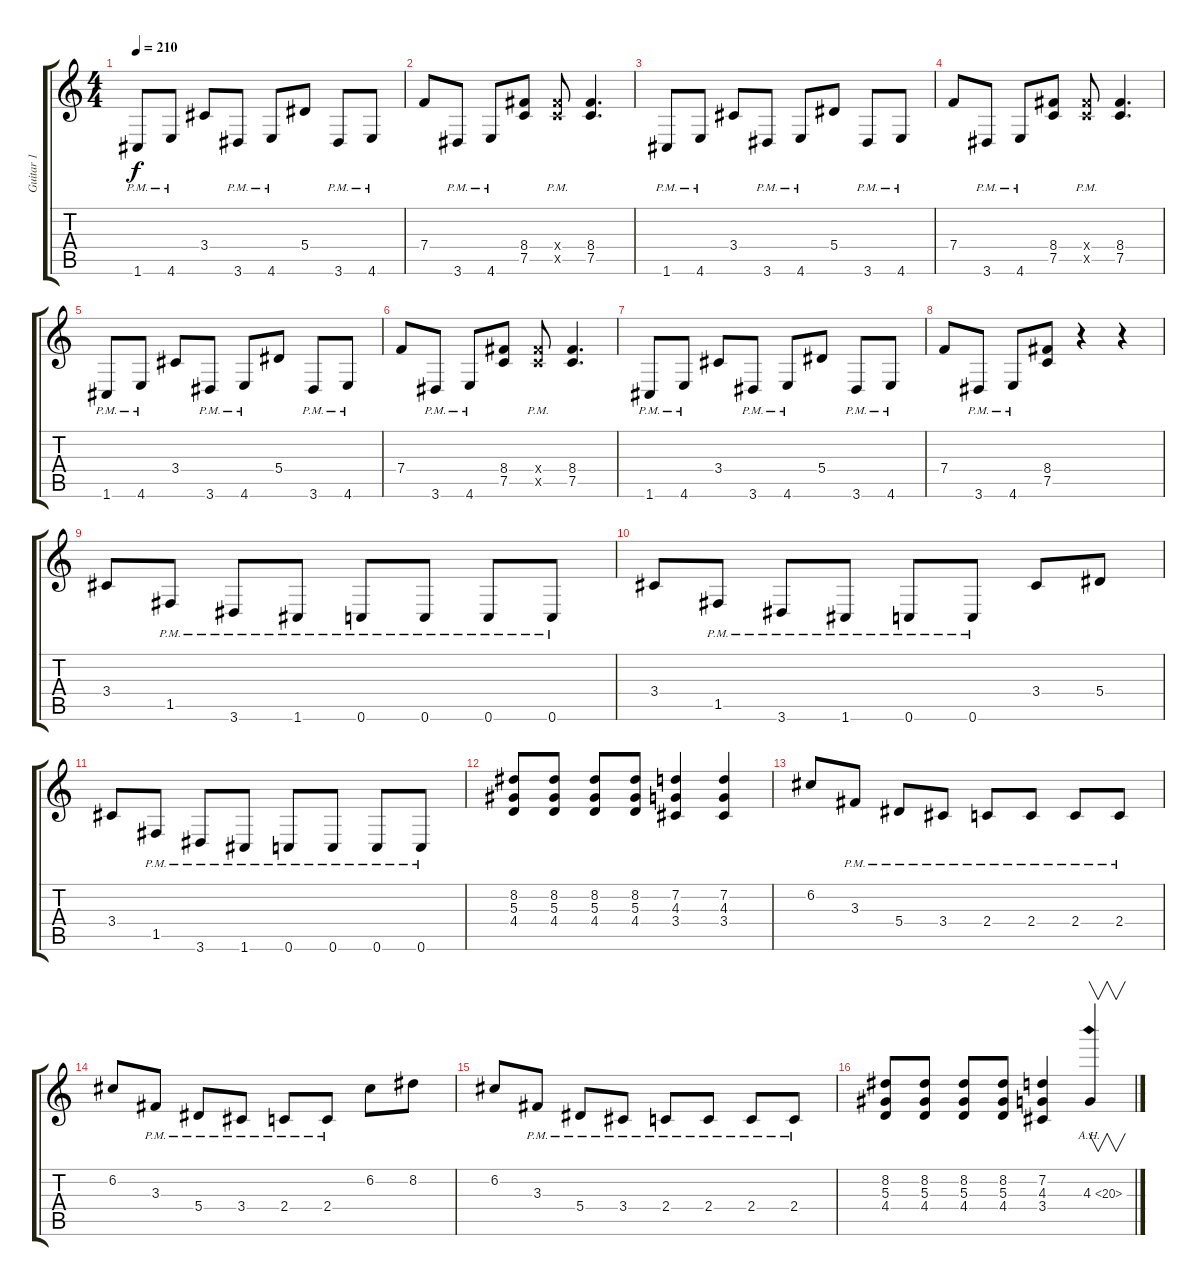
\track ("Guitar 1" "Guitar 1") {instrument distortionguitar}
\staff {score tabs}
\tuning (C4 G3 Eb3 Bb2 F2 C2) {hide}
\ts (4 4)
\tempo 210
\clef g2
\ks c
1.6{pm}.8{dy f} 4.6{pm}.8 3.4.8 3.6{pm}.8 4.6{pm}.8 5.4.8 3.6{pm}.8 4.6{pm}.8 |
7.4.8 3.6{pm}.8 4.6{pm}.8 (8.4 7.5).8 (8.4{x} 7.5{pm x}).8 (8.4 7.5).4{d} |
1.6{pm}.8 4.6{pm}.8 3.4.8 3.6{pm}.8 4.6{pm}.8 5.4.8 3.6{pm}.8 4.6{pm}.8 |
7.4.8 3.6{pm}.8 4.6{pm}.8 (8.4 7.5).8 (8.4{x} 7.5{pm x}).8 (8.4 7.5).4{d} |
1.6{pm}.8 4.6{pm}.8 3.4.8 3.6{pm}.8 4.6{pm}.8 5.4.8 3.6{pm}.8 4.6{pm}.8 |
7.4.8 3.6{pm}.8 4.6{pm}.8 (8.4 7.5).8 (8.4{x} 7.5{pm x}).8 (8.4 7.5).4{d} |
1.6{pm}.8 4.6{pm}.8 3.4.8 3.6{pm}.8 4.6{pm}.8 5.4.8 3.6{pm}.8 4.6{pm}.8 |
7.4.8 3.6{pm}.8 4.6{pm}.8 (8.4 7.5).8 r.4 r.4 |
3.4.8 1.5{pm}.8 3.6{pm}.8 1.6{pm}.8 0.6{pm}.8 0.6{pm}.8 0.6{pm}.8 0.6{pm}.8 |
3.4.8 1.5{pm}.8 3.6{pm}.8 1.6{pm}.8 0.6{pm}.8 0.6{pm}.8 3.4.8 5.4.8 |
3.4.8 1.5{pm}.8 3.6{pm}.8 1.6{pm}.8 0.6{pm}.8 0.6{pm}.8 0.6{pm}.8 0.6{pm}.8 |
(8.2 5.3 4.4).8 (8.2 5.3 4.4).8 (8.2 5.3 4.4).8 (8.2 5.3 4.4).8 (7.2 4.3 3.4).4 (7.2 4.3 3.4).4 |
6.2.8 3.3{pm}.8 5.4{pm}.8 3.4{pm}.8 2.4{pm}.8 2.4{pm}.8 2.4{pm}.8 2.4{pm}.8 |
6.2.8 3.3{pm}.8 5.4{pm}.8 3.4{pm}.8 2.4{pm}.8 2.4{pm}.8 6.2.8 8.2.8 |
6.2.8 3.3{pm}.8 5.4{pm}.8 3.4{pm}.8 2.4{pm}.8 2.4{pm}.8 2.4{pm}.8 2.4{pm}.8 |
(8.2 5.3 4.4).8 (8.2 5.3 4.4).8 (8.2 5.3 4.4).8 (8.2 5.3 4.4).8 (7.2 4.3 3.4).4 4.3{ah 16}.4{v}
